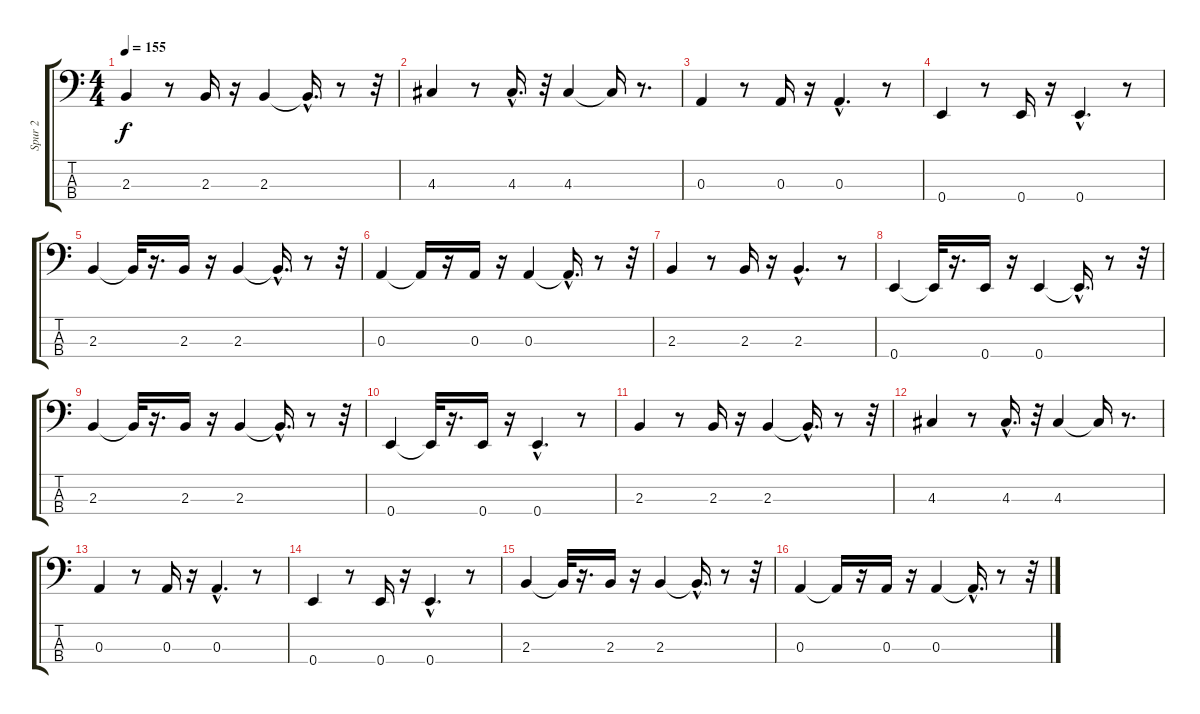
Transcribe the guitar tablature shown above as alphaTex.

\track ("Spur 2" "Spur 2") {instrument electricbassfinger}
\staff {score tabs}
\tuning (G2 D2 A1 E1) {hide}
\ts (4 4)
\tempo 155
\clef f4
\ks c
2.3.4{dy f} r.8 2.3.16 r.16 2.3.4 2.3{hac t}.16{d} r.8 r.32 |
4.3.4 r.8 4.3{hac}.16{d} r.32 4.3.4 4.3{t}.16 r.8{d} |
0.3.4 r.8 0.3.16 r.16 0.3{hac}.4{d} r.8 |
0.4.4 r.8 0.4.16 r.16 0.4{hac}.4{d} r.8 |
2.3.4 2.3{t}.32 r.16{d} 2.3.16 r.16 2.3.4 2.3{hac t}.16{d} r.8 r.32 |
0.3.4 0.3{t}.16 r.16 0.3.16 r.16 0.3.4 0.3{hac t}.16{d} r.8 r.32 |
2.3.4 r.8 2.3.16 r.16 2.3{hac}.4{d} r.8 |
0.4.4 0.4{t}.32 r.16{d} 0.4.16 r.16 0.4.4 0.4{hac t}.16{d} r.8 r.32 |
2.3.4 2.3{t}.32 r.16{d} 2.3.16 r.16 2.3.4 2.3{hac t}.16{d} r.8 r.32 |
0.4.4 0.4{t}.32 r.16{d} 0.4.16 r.16 0.4{hac}.4{d} r.8 |
2.3.4 r.8 2.3.16 r.16 2.3.4 2.3{hac t}.16{d} r.8 r.32 |
4.3.4 r.8 4.3{hac}.16{d} r.32 4.3.4 4.3{t}.16 r.8{d} |
0.3.4 r.8 0.3.16 r.16 0.3{hac}.4{d} r.8 |
0.4.4 r.8 0.4.16 r.16 0.4{hac}.4{d} r.8 |
2.3.4 2.3{t}.32 r.16{d} 2.3.16 r.16 2.3.4 2.3{hac t}.16{d} r.8 r.32 |
0.3.4 0.3{t}.16 r.16 0.3.16 r.16 0.3.4 0.3{hac t}.16{d} r.8 r.32
